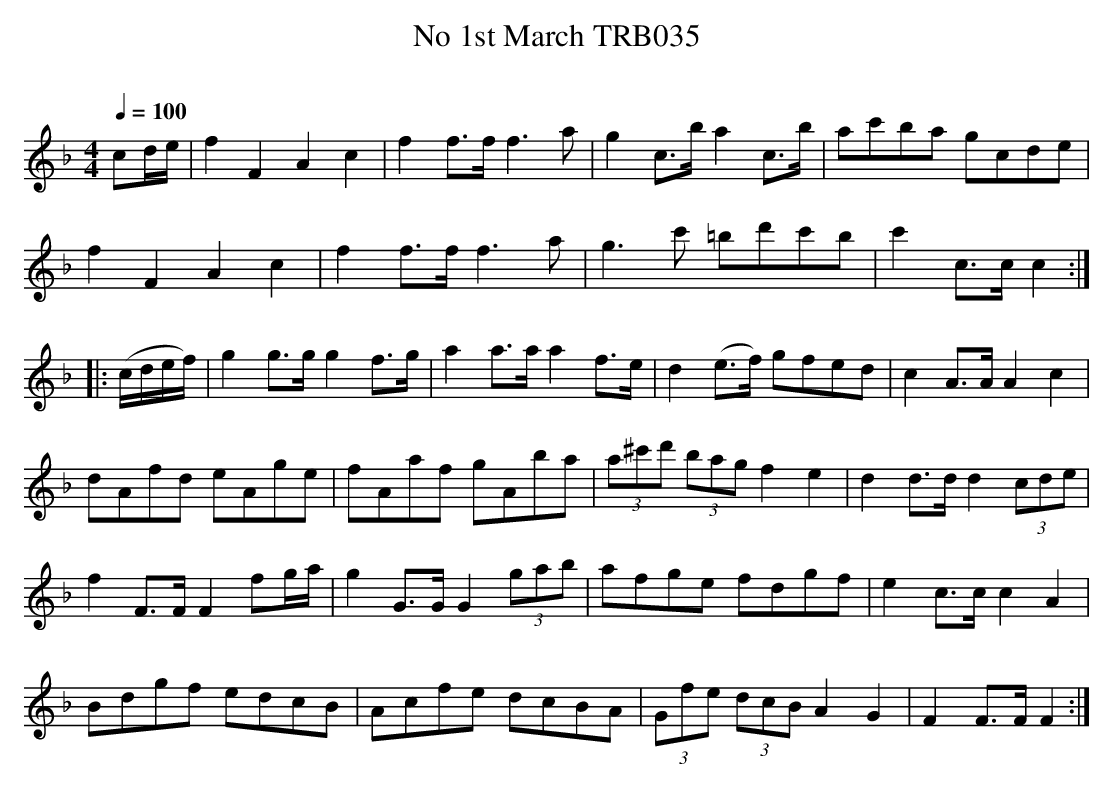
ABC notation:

X:1
T:No 1st March TRB035
Q:1/4=100
L:1/8
M:4/4
O:
K:F
cd/e/ | f2 F2 A2 c2 | f2 f>f f3 a | g2 c>b a2 c>b | ac'ba gcde |
f2 F2 A2 c2 | f2 f>f f3 a | g3 c' =bd'c'b | c'2 c>c c2 :|
|:(c/d/e/f/) | g2 g>g g2 f>g | a2 a>a a2 f>e | d2 (e>f) gfed | c2 A>A A2 c2 |
dAfd eAge | fAaf gAba | (3a^c'd' (3bag f2 e2 | d2 d>d d2 (3cde |
f2 F>F F2 fg/a/ |g2 G>G G2 (3gab | afge fdgf | e2 c>c c2 A2 |
Bdgf edcB | Acfe dcBA | (3Gfe (3dcB A2 G2 | F2 F>F F2 :|
